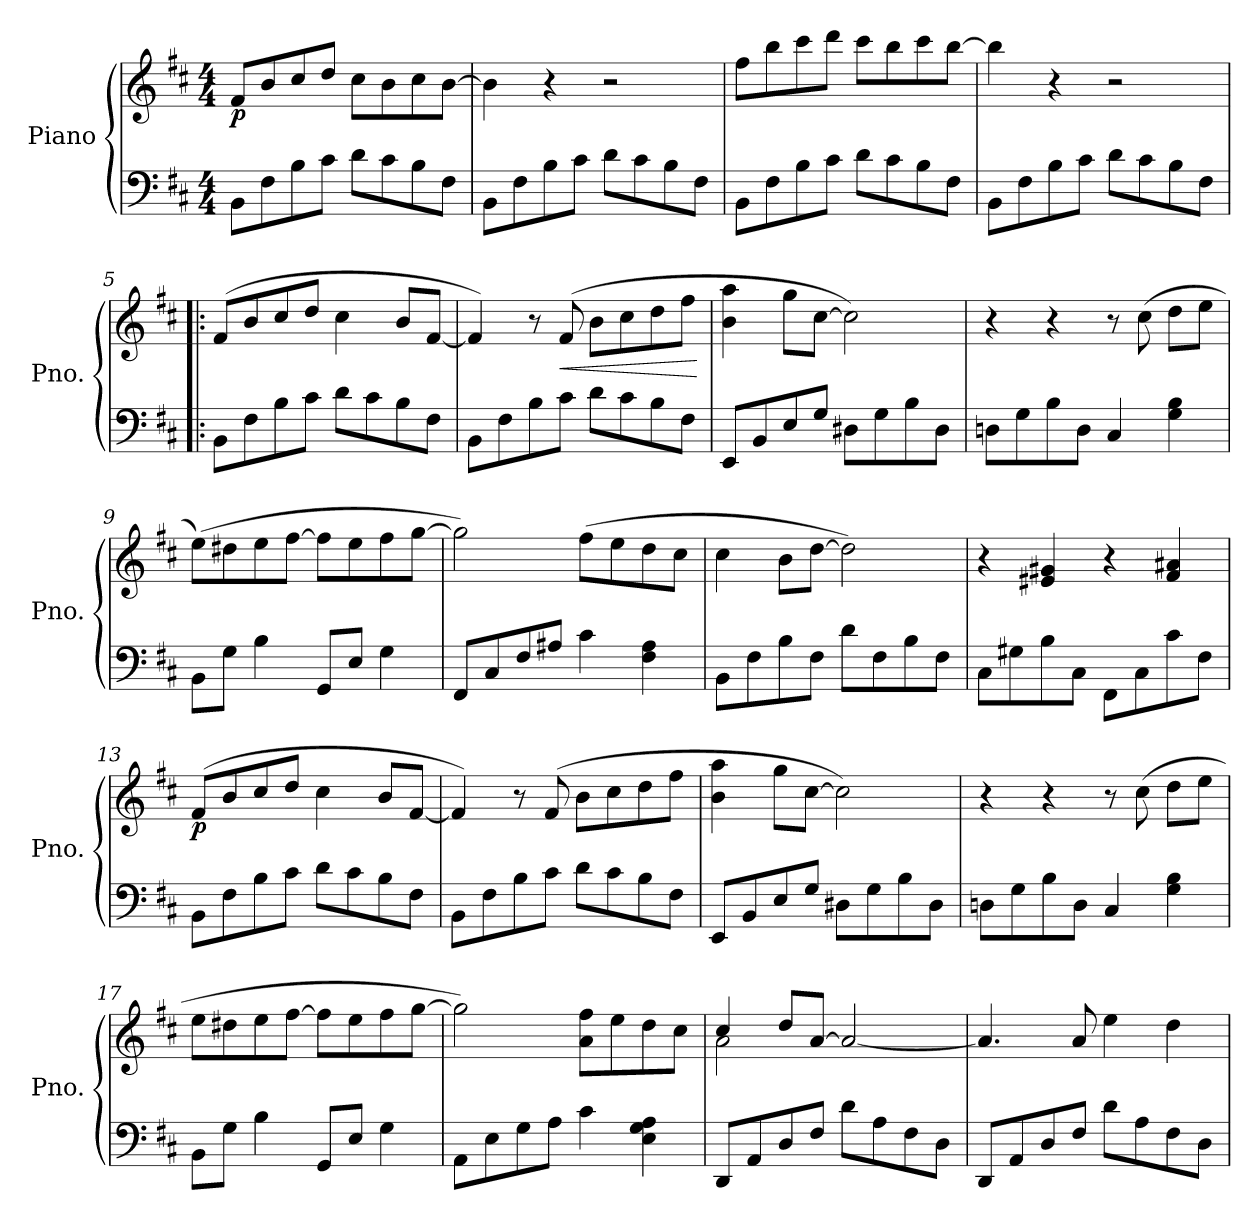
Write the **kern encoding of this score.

**kern	**kern	**dynam
*part1	*part1	*part1
*staff2	*staff1	*staff1/2
*I"Piano	*	*
*I'Pno.	*	*
*clefF4	*clefG2	*
*k[f#c#]	*k[f#c#]	*
*M4/4	*M4/4	*
*MM95	*MM95	*
=1	=1	=1
!	!	!LO:DY:b
8BB<\L	8f#/L	p
8F#<\	8b/	.
8B<\	8cc#/	.
8c#<\J	8dd/J	.
8d<\L	8cc#\L	.
8c#<\	8b\	.
8B<\	8cc#\	.
8F#<\J	[8b\J	.
=2	=2	=2
8BB<\L	4b\]	.
8F#<\	.	.
8B<\	4r	.
8c#<\J	.	.
8d<\L	2r	.
8c#<\	.	.
8B<\	.	.
8F#<\J	.	.
=3	=3	=3
8BB\L	8ff#\L	.
8F#\	8bb\	.
8B\	8ccc#\	.
8c#\J	8ddd\J	.
8d\L	8ccc#\L	.
8c#\	8bb\	.
8B\	8ccc#\	.
8F#\J	[8bb\J	.
=4	=4	=4
8BB\L	4bb\]	.
8F#\	.	.
8B\	4r	.
8c#\J	.	.
8d\L	2r	.
8c#\	.	.
8B\	.	.
8F#\J	.	.
!!LO:LB:g=z
=5!|:	=5!|:	=5!|:
8BB\L	(>8f#/L	.
8F#\	8b/	.
8B\	8cc#/	.
8c#\J	8dd/J	.
8d\L	4cc#\	.
8c#\	.	.
8B\	8b/L	.
8F#\J	[8f#/J	.
=6	=6	=6
8BB\L	4f#/])	.
8F#\	.	.
8B\	8r	.
!	!	!LO:HP:b
8c#\J	(>8f#/	<
8d\L	8b\L	.
8c#\	8cc#\	.
8B\	8dd\	.
8F#\J	8ff#\J	.
.	.	[
=7	=7	=7
8EE/L	4b\ 4aa\	.
8BB/	.	.
8E/	8gg\L	.
8G</J	[8cc#\J	.
8D#X<\L	2cc#\])	.
8G\	.	.
8B\	.	.
8D#<\J	.	.
=8	=8	=8
8Dn<\L	4r	.
8G\	.	.
8B\	4r	.
8D<\J	.	.
4C#</	8r	.
.	(>8cc#\	.
4G\ 4B\	8dd\L	.
.	8ee\J	.
!!LO:LB:g=z
=9	=9	=9
8BB\L	(>8ee\L)	.
8G\J	8dd#X\	.
4B\	8ee\	.
.	[8ff#\J	.
8GG/L	8ff#\L]	.
8E/J	8ee\	.
4G\	8ff#\	.
.	[8gg\J	.
=10	=10	=10
8FF#/L	2gg\])	.
8C#/	.	.
8F#/	.	.
8A#X/J	.	.
4c#\	(>8ff#\L	.
.	8ee\	.
4F#\ 4A#\	8dd\	.
.	8cc#\J	.
=11	=11	=11
8BB\L	4cc#\	.
8F#\	.	.
8B\	8b\L	.
8F#\J	[8dd\J	.
8d\L	2dd\])	.
8F#\	.	.
8B\	.	.
8F#\J	.	.
!!LO:LB:g=z
=12	=12	=12
8C#\L	4r	.
8G#X\	.	.
8B\	4e#X/ 4g#X/	.
8C#\J	.	.
8FF#\L	4r	.
8C#\	.	.
8c#\	4f#/ 4a#X/	.
8F#\J	.	.
=13	=13	=13
!	!	!LO:DY:b
8BB\L	(>8f#/L	p
8F#\	8b/	.
8B\	8cc#/	.
8c#\J	8dd/J	.
8d\L	4cc#\	.
8c#\	.	.
8B\	8b/L	.
8F#\J	[8f#/J	.
=14	=14	=14
8BB\L	4f#/])	.
8F#\	.	.
8B\	8r	.
8c#\J	(>8f#/	.
8d\L	8b\L	.
8c#\	8cc#\	.
8B\	8dd\	.
8F#\J	8ff#\J	.
=15	=15	=15
8EE/L	4b\ 4aa\	.
8BB/	.	.
8E/	8gg\L	.
8G</J	[8cc#\J	.
8D#X<\L	2cc#\])	.
8G\	.	.
8B\	.	.
8D#<\J	.	.
!!LO:LB:g=z
=16	=16	=16
8Dn<\L	4r	.
8G\	.	.
8B\	4r	.
8D<\J	.	.
4C#</	8r	.
.	(>8cc#\	.
4G\ 4B\	8dd\L	.
.	8ee\J	.
=17	=17	=17
8BB\L	8ee\L	.
8G\J	8dd#X\	.
4B\	8ee\	.
.	[8ff#\J	.
8GG/L	8ff#\L]	.
8E/J	8ee\	.
4G\	8ff#\	.
.	[8gg\J	.
=18	=18	=18
8AA\L	2gg\])	.
8E\	.	.
8G\	.	.
8A\J	.	.
4c#\	8a\ 8ff#\L	.
.	8ee\	.
4E\ 4G\ 4A\	8dd\	.
.	8cc#\J	.
=19	=19	=19
*	*^	*
8DD</L	4cc#/	2a\	.
8AA/	.	.	.
8D/	8dd/L	.	.
8F#/J	[8a/J	.	.
8d<\L	2a/_	2ryy	.
8A\	.	.	.
8F#\	.	.	.
8D<\J	.	.	.
*	*v	*v	*
!!LO:LB:g=z
=20	=20	=20
8DD</L	4.a/]	.
8AA/	.	.
8D/	.	.
8F#/J	8a/	.
8d<\L	4ee\	.
8A\	.	.
8F#\	4dd\	.
8D\J	.	.
=	=	=
*-	*-	*-
